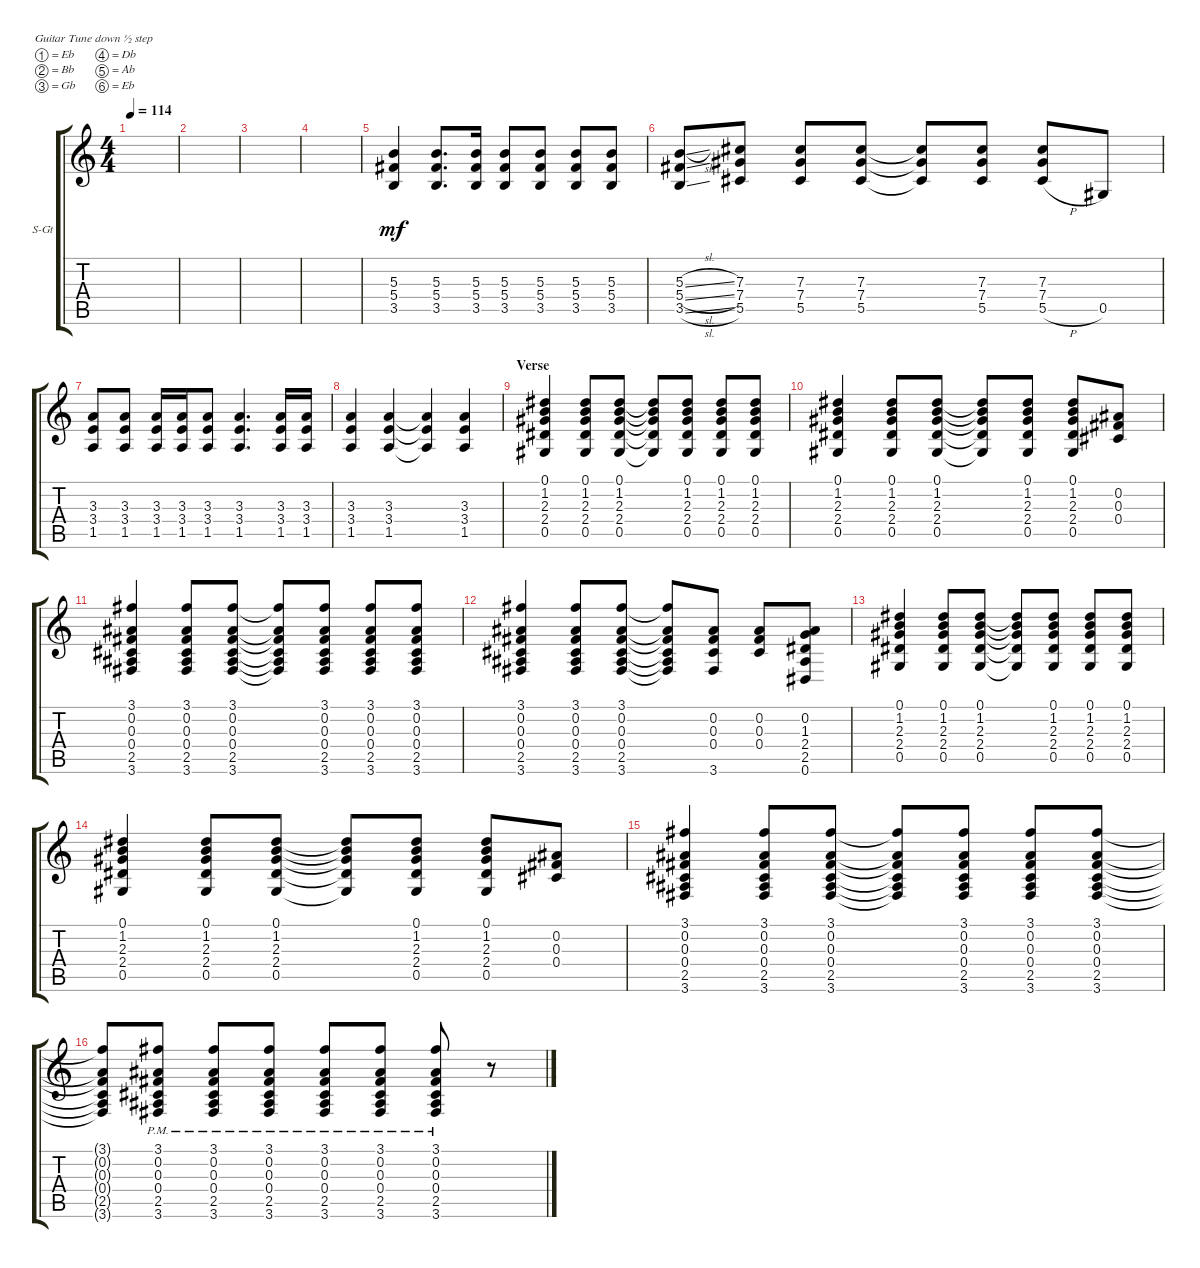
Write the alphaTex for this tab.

\defaultSystemsLayout 4
\bracketExtendMode groupsimilarinstruments
\firstSystemTrackNameOrientation horizontal
\otherSystemsTrackNameOrientation horizontal
\track ("Acoustic Guitar" "S-Gt") {instrument acousticguitarsteel}
\staff {score tabs}
\tuning (Eb4 Bb3 Gb3 Db3 Ab2 Eb2)
\ts (4 4)
\tempo 114
\clef g2
\scale
0.960908
\ks c
|
\scale
0.960908 |
\scale
1.07818 |
\scale
0.960908 |
\scale
0.960908 (3.5 5.4 5.3).4{dy mf} (3.5 5.4 5.3).8{d} (3.5 5.4 5.3).16 (3.5 5.4 5.3).8 (3.5 5.4 5.3).8 (3.5 5.4 5.3).8 (3.5 5.4 5.3).8 |
\scale
1.07818 (3.5{sl} 5.4{sl} 5.3{sl}).8 (5.5 7.4 7.3).8 (5.5 7.4 7.3).8 (5.5 7.4 7.3).8 (5.5{t} 7.4{t} 7.3{t}).8 (5.5 7.4 7.3).8 (5.5{h} 7.4 7.3).8 0.5.8 |
\scale
0.960908 (1.5 3.4 3.3).8 (1.5 3.4 3.3).8 (1.5 3.4 3.3).16 (1.5 3.4 3.3).16 (1.5 3.4 3.3).8 (1.5 3.4 3.3).4{d} (1.5 3.4 3.3).16 (1.5 3.4 3.3).16 |
\scale
0.960908 (1.5 3.4 3.3).4 (1.5 3.4 3.3).4 (1.5{t} 3.4{t} 3.3{t}).4 (1.5 3.4 3.3).4 |
\section ("" "Verse")
\scale
1.07818 (0.5 2.4 2.3 1.2 0.1).4 (0.5 2.4 2.3 1.2 0.1).8 (0.5 2.4 2.3 1.2 0.1).8 (0.5{t} 2.4{t} 2.3{t} 1.2{t} 0.1{t}).8 (0.5 2.4 2.3 1.2 0.1).8 (0.5 2.4 2.3 1.2 0.1).8 (0.5 2.4 2.3 1.2 0.1).8 |
\scale
0.960908 (0.5 2.4 2.3 1.2 0.1).4 (0.5 2.4 2.3 1.2 0.1).8 (0.5 2.4 2.3 1.2 0.1).8 (0.5{t} 2.4{t} 2.3{t} 1.2{t} 0.1{t}).8 (0.5 2.4 2.3 1.2 0.1).8 (0.5 2.4 2.3 1.2 0.1).8 (0.2 0.3 0.4).8 |
\scale
0.960908 (3.6 2.5 3.1 0.2 0.3 0.4).4 (3.6 2.5 3.1 0.2 0.3 0.4).8 (3.6 2.5 3.1 0.2 0.3 0.4).8 (3.6{t} 2.5{t} 3.1{t} 0.2{t} 0.3{t} 0.4{t}).8 (3.6 2.5 3.1 0.2 0.3 0.4).8 (3.6 2.5 3.1 0.2 0.3 0.4).8 (3.6 2.5 3.1 0.2 0.3 0.4).8 |
\scale
1.07818 (3.6 2.5 3.1 0.2 0.3 0.4).4 (3.6 2.5 3.1 0.2 0.3 0.4).8 (3.6 2.5 3.1 0.2 0.3 0.4).8 (3.6{t} 2.5{t} 3.1{t} 0.2{t} 0.3{t} 0.4{t}).8 (3.6 0.4 0.3 0.2).8 (0.3 0.2 0.4).8 (0.6 2.5 2.4 1.3 0.2).8 |
\scale
0.960908 (0.5 2.4 2.3 1.2 0.1).4 (0.5 2.4 2.3 1.2 0.1).8 (0.5 2.4 2.3 1.2 0.1).8 (0.5{t} 2.4{t} 2.3{t} 1.2{t} 0.1{t}).8 (0.5 2.4 2.3 1.2 0.1).8 (0.5 2.4 2.3 1.2 0.1).8 (0.5 2.4 2.3 1.2 0.1).8 |
\scale
0.960908 (0.5 2.4 2.3 1.2 0.1).4 (0.5 2.4 2.3 1.2 0.1).8 (0.5 2.4 2.3 1.2 0.1).8 (0.5{t} 2.4{t} 2.3{t} 1.2{t} 0.1{t}).8 (0.5 2.4 2.3 1.2 0.1).8 (0.5 2.4 2.3 1.2 0.1).8 (0.2 0.3 0.4).8 |
\scale
1.07818 (3.6 2.5 3.1 0.2 0.3 0.4).4 (3.6 2.5 3.1 0.2 0.3 0.4).8 (3.6 2.5 3.1 0.2 0.3 0.4).8 (3.6{t} 2.5{t} 3.1{t} 0.2{t} 0.3{t} 0.4{t}).8 (3.6 2.5 3.1 0.2 0.3 0.4).8 (3.6 2.5 3.1 0.2 0.3 0.4).8 (3.6 2.5 3.1 0.2 0.3 0.4).8 |
\scale
0.960908 (3.6{t} 2.5{t} 3.1{t} 0.2{t} 0.3{t} 0.4{t}).8 (3.6{pm} 2.5{pm} 3.1{pm} 0.2{pm} 0.3{pm} 0.4{pm}).8 (3.6{pm} 2.5{pm} 3.1{pm} 0.2{pm} 0.3{pm} 0.4{pm}).8 (3.6{pm} 2.5{pm} 3.1{pm} 0.2{pm} 0.3{pm} 0.4{pm}).8 (3.6{pm} 2.5{pm} 3.1{pm} 0.2{pm} 0.3{pm} 0.4{pm}).8 (3.6{pm} 2.5{pm} 3.1{pm} 0.2{pm} 0.3{pm} 0.4{pm}).8 (3.6{pm} 2.5{pm} 3.1{pm} 0.2{pm} 0.3{pm} 0.4{pm}).8 r.8
